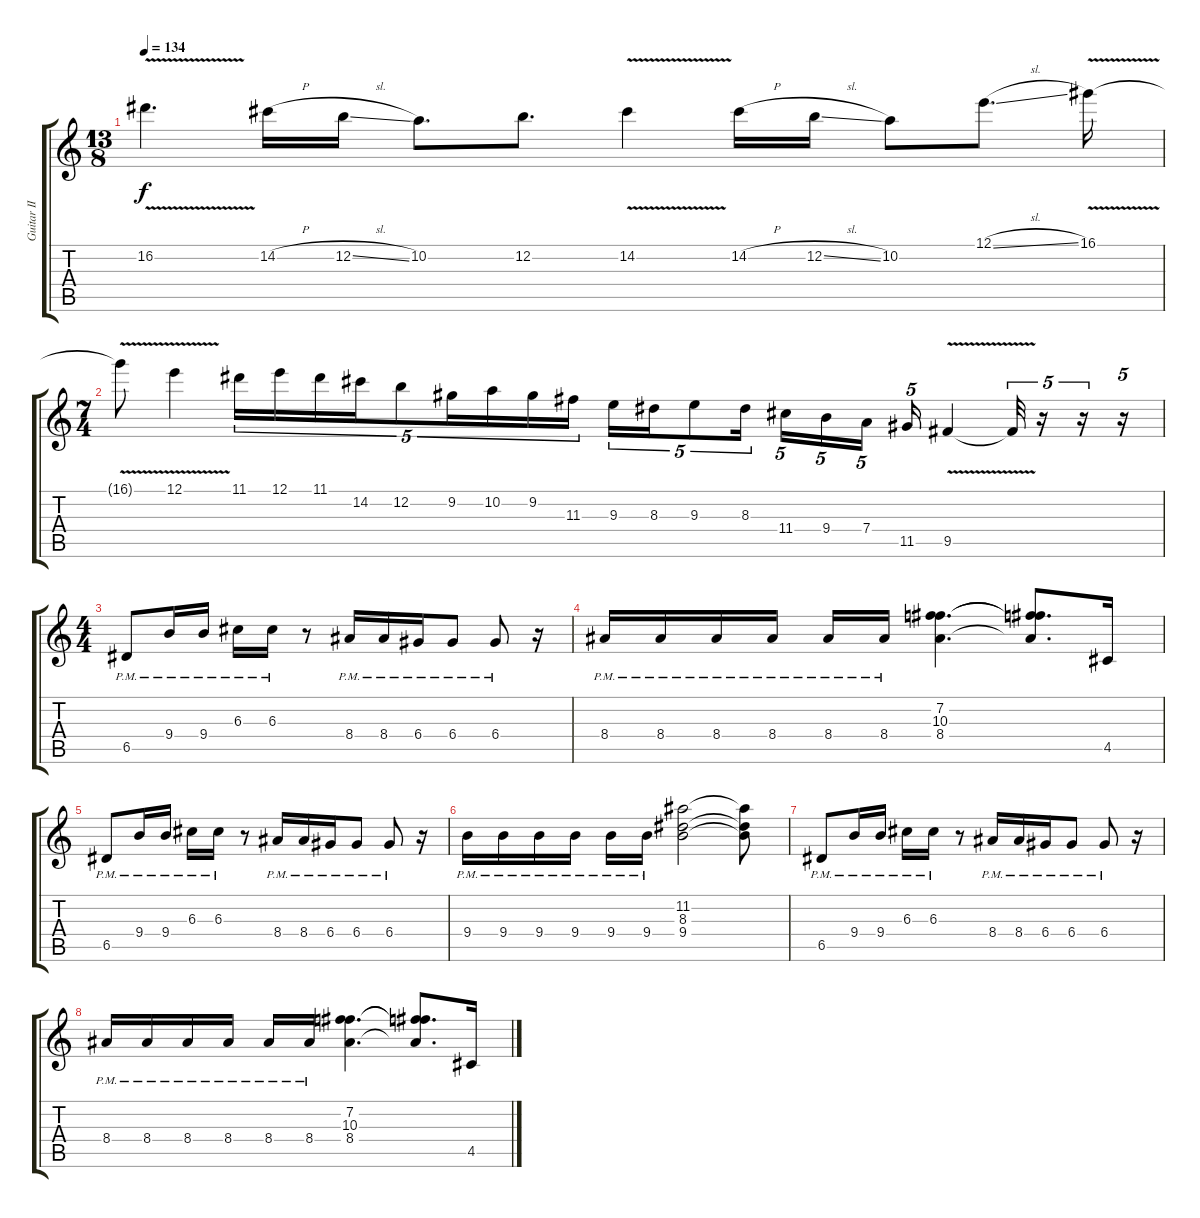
\track ("Guitar II" "Guitar II") {instrument distortionguitar}
\staff {score tabs}
\tuning (E4 B3 G3 D3 A2 E2) {hide}
\ts (13 8)
\tempo 134
\clef g2
\ks c
16.2{v}.4{d dy f} 14.2{h}.16 12.2{sl}.16 10.2.8{d} 12.2.8{d} 14.2{v}.4 14.2{h}.16 12.2{sl}.16 10.2.8 12.1{sl}.8{d} 16.1{v}.16 |
\ts (7 4)
16.1{t}.8 12.1{v}.4 11.1.16{tu (5 4)} 12.1.16{tu (5 4)} 11.1.16{tu (5 4)} 14.2.16{tu (5 4)} 12.2.8{tu (5 4)} 9.2.16{tu (5 4)} 10.2.16{tu (5 4)} 9.2.16{tu (5 4)} 11.3.16{tu (5 4) beam splitsecondary} 9.3.16{tu (5 4)} 8.3.16{tu (5 4)} 9.3.8{tu (5 4)} 8.3.16{tu (5 4) beam splitsecondary} 11.4.16{tu (5 4)} 9.4.16{tu (5 4)} 7.4.16{tu (5 4)} 11.5.16{tu (5 4)} 9.5{v}.4 9.5{v t}.32{tu (5 4)} r.16{tu (5 4)} r.16{tu (5 4)} r.16{tu (5 4)} |
\ts (4 4)
6.5{pm}.8 9.4{pm}.16 9.4{pm}.16 6.3{pm}.16 6.3{pm}.16 r.8 8.4{pm}.16 8.4{pm}.16 6.4{pm}.16 6.4{pm}.8 6.4{pm}.8 r.16 |
8.4{pm}.16 8.4{pm}.16 8.4{pm}.16 8.4{pm}.16 8.4{pm}.16 8.4{pm}.16 (7.2 10.3 8.4).4{d} (7.2{t} 10.3{t} 8.4{t}).8{d} 4.5.16 |
6.5{pm}.8 9.4{pm}.16 9.4{pm}.16 6.3{pm}.16 6.3{pm}.16 r.8 8.4{pm}.16 8.4{pm}.16 6.4{pm}.16 6.4{pm}.8 6.4{pm}.8 r.16 |
9.4{pm}.16 9.4{pm}.16 9.4{pm}.16 9.4{pm}.16 9.4{pm}.16 9.4{pm}.16 (11.2 8.3 9.4).2 (11.2{t} 8.3{t} 9.4{t}).8 |
6.5{pm}.8 9.4{pm}.16 9.4{pm}.16 6.3{pm}.16 6.3{pm}.16 r.8 8.4{pm}.16 8.4{pm}.16 6.4{pm}.16 6.4{pm}.8 6.4{pm}.8 r.16 |
8.4{pm}.16 8.4{pm}.16 8.4{pm}.16 8.4{pm}.16 8.4{pm}.16 8.4{pm}.16 (7.2 10.3 8.4).4{d} (7.2{t} 10.3{t} 8.4{t}).8{d} 4.5.16
